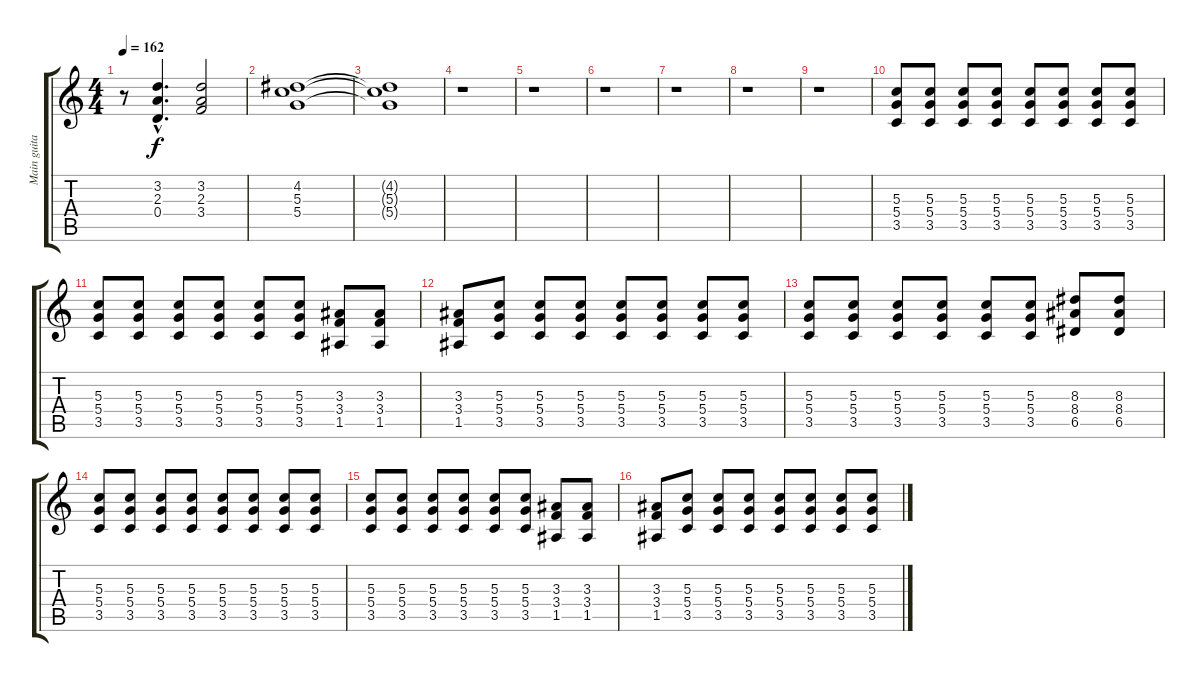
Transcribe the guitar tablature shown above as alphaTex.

\track ("Main guitar" "Main guita") {instrument distortionguitar}
\staff {score tabs}
\tuning (E4 B3 G3 D3 A2 D2) {hide}
\ts (4 4)
\tempo 162
\clef g2
\ks c
r.8{dy f} (3.2{hac} 2.3{hac} 0.4{hac}).4{d} (3.2 2.3 3.4).2 |
(4.2 5.3 5.4).1 |
(4.2{t} 5.3{t} 5.4{t}).1 |
r.1 |
r.1 |
r.1 |
r.1 |
r.1 |
r.1 |
(5.3 5.4 3.5).8 (5.3 5.4 3.5).8 (5.3 5.4 3.5).8 (5.3 5.4 3.5).8 (5.3 5.4 3.5).8 (5.3 5.4 3.5).8 (5.3 5.4 3.5).8 (5.3 5.4 3.5).8 |
(5.3 5.4 3.5).8 (5.3 5.4 3.5).8 (5.3 5.4 3.5).8 (5.3 5.4 3.5).8 (5.3 5.4 3.5).8 (5.3 5.4 3.5).8 (3.3 3.4 1.5).8 (3.3 3.4 1.5).8 |
(3.3 3.4 1.5).8 (5.3 5.4 3.5).8 (5.3 5.4 3.5).8 (5.3 5.4 3.5).8 (5.3 5.4 3.5).8 (5.3 5.4 3.5).8 (5.3 5.4 3.5).8 (5.3 5.4 3.5).8 |
(5.3 5.4 3.5).8 (5.3 5.4 3.5).8 (5.3 5.4 3.5).8 (5.3 5.4 3.5).8 (5.3 5.4 3.5).8 (5.3 5.4 3.5).8 (8.3 8.4 6.5).8 (8.3 8.4 6.5).8 |
(5.3 5.4 3.5).8 (5.3 5.4 3.5).8 (5.3 5.4 3.5).8 (5.3 5.4 3.5).8 (5.3 5.4 3.5).8 (5.3 5.4 3.5).8 (5.3 5.4 3.5).8 (5.3 5.4 3.5).8 |
(5.3 5.4 3.5).8 (5.3 5.4 3.5).8 (5.3 5.4 3.5).8 (5.3 5.4 3.5).8 (5.3 5.4 3.5).8 (5.3 5.4 3.5).8 (3.3 3.4 1.5).8 (3.3 3.4 1.5).8 |
(3.3 3.4 1.5).8 (5.3 5.4 3.5).8 (5.3 5.4 3.5).8 (5.3 5.4 3.5).8 (5.3 5.4 3.5).8 (5.3 5.4 3.5).8 (5.3 5.4 3.5).8 (5.3 5.4 3.5).8
